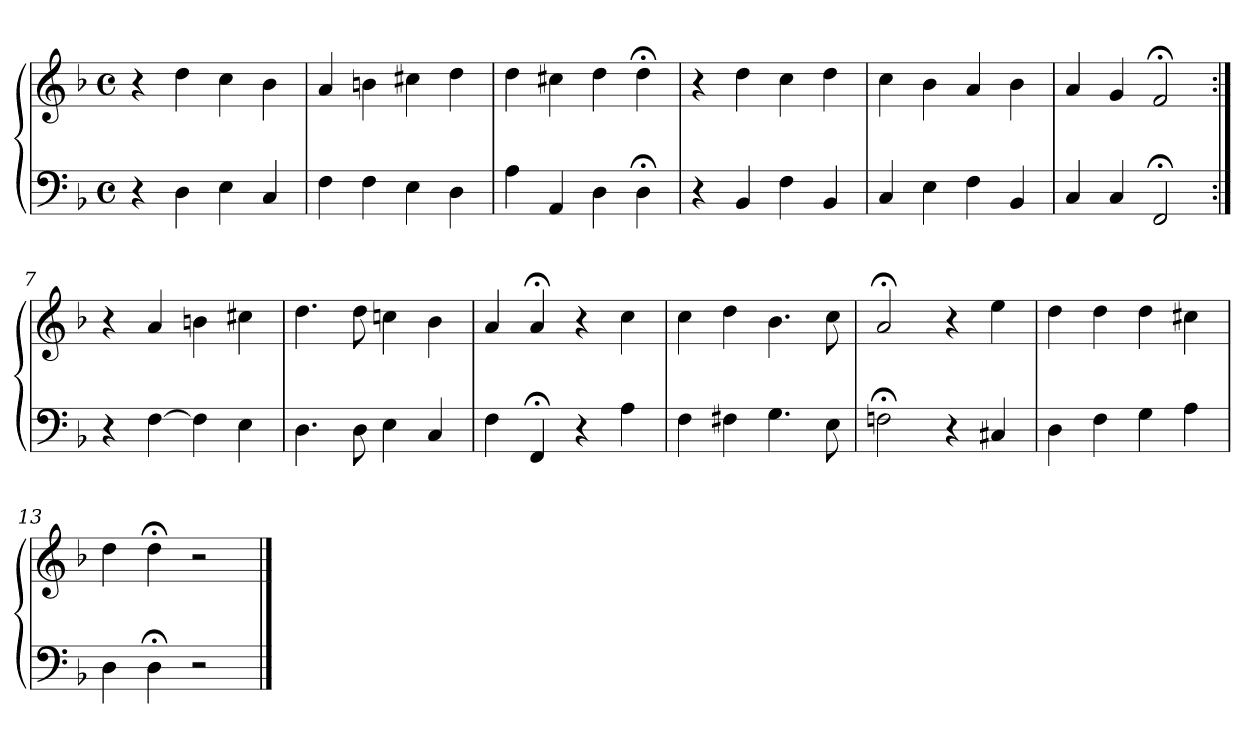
**kern	**kern
*part1	*part1
*staff2	*staff1
*clefF4	*clefG2
*k[b-]	*k[b-]
*M4/4	*M4/4
*met(c)	*met(c)
=1	=1
4r	4r
4D	4dd
4E	4cc
4C	4b-
=2	=2
4F	4a
4F	4bn
4E	4cc#X
4D	4dd
=3	=3
4A	4dd
4AA	4cc#X
4D	4dd
4D;<	4dd;<
=4	=4
4r	4r
4BB-	4dd
4F	4cc
4BB-	4dd
=5	=5
4C	4cc
4E	4b-
4F	4a
4BB-	4b-
=6	=6
4C	4a
4C	4g
2FF;<	2f;<
=7:|!	=7:|!
4r	4r
[4F	4a
4F]	4bn
4E	4cc#X
!!LO:LB:g=z
=8	=8
4.D	4.dd
8D	8dd
4E	4ccn
4C	4b-
=9	=9
4F	4a
4FF;<	4a;<
4r	4r
4A	4cc
=10	=10
4F	4cc
4F#X	4dd
4.G	4.b-
8E	8cc
=11	=11
2Fn;<	2a;<
4r	4r
4C#X	4ee
=12	=12
4D	4dd
4F	4dd
4G	4dd
4A	4cc#X
=13	=13
4D	4dd
4D;<	4dd;<
2r	2r
==	==
*-	*-
